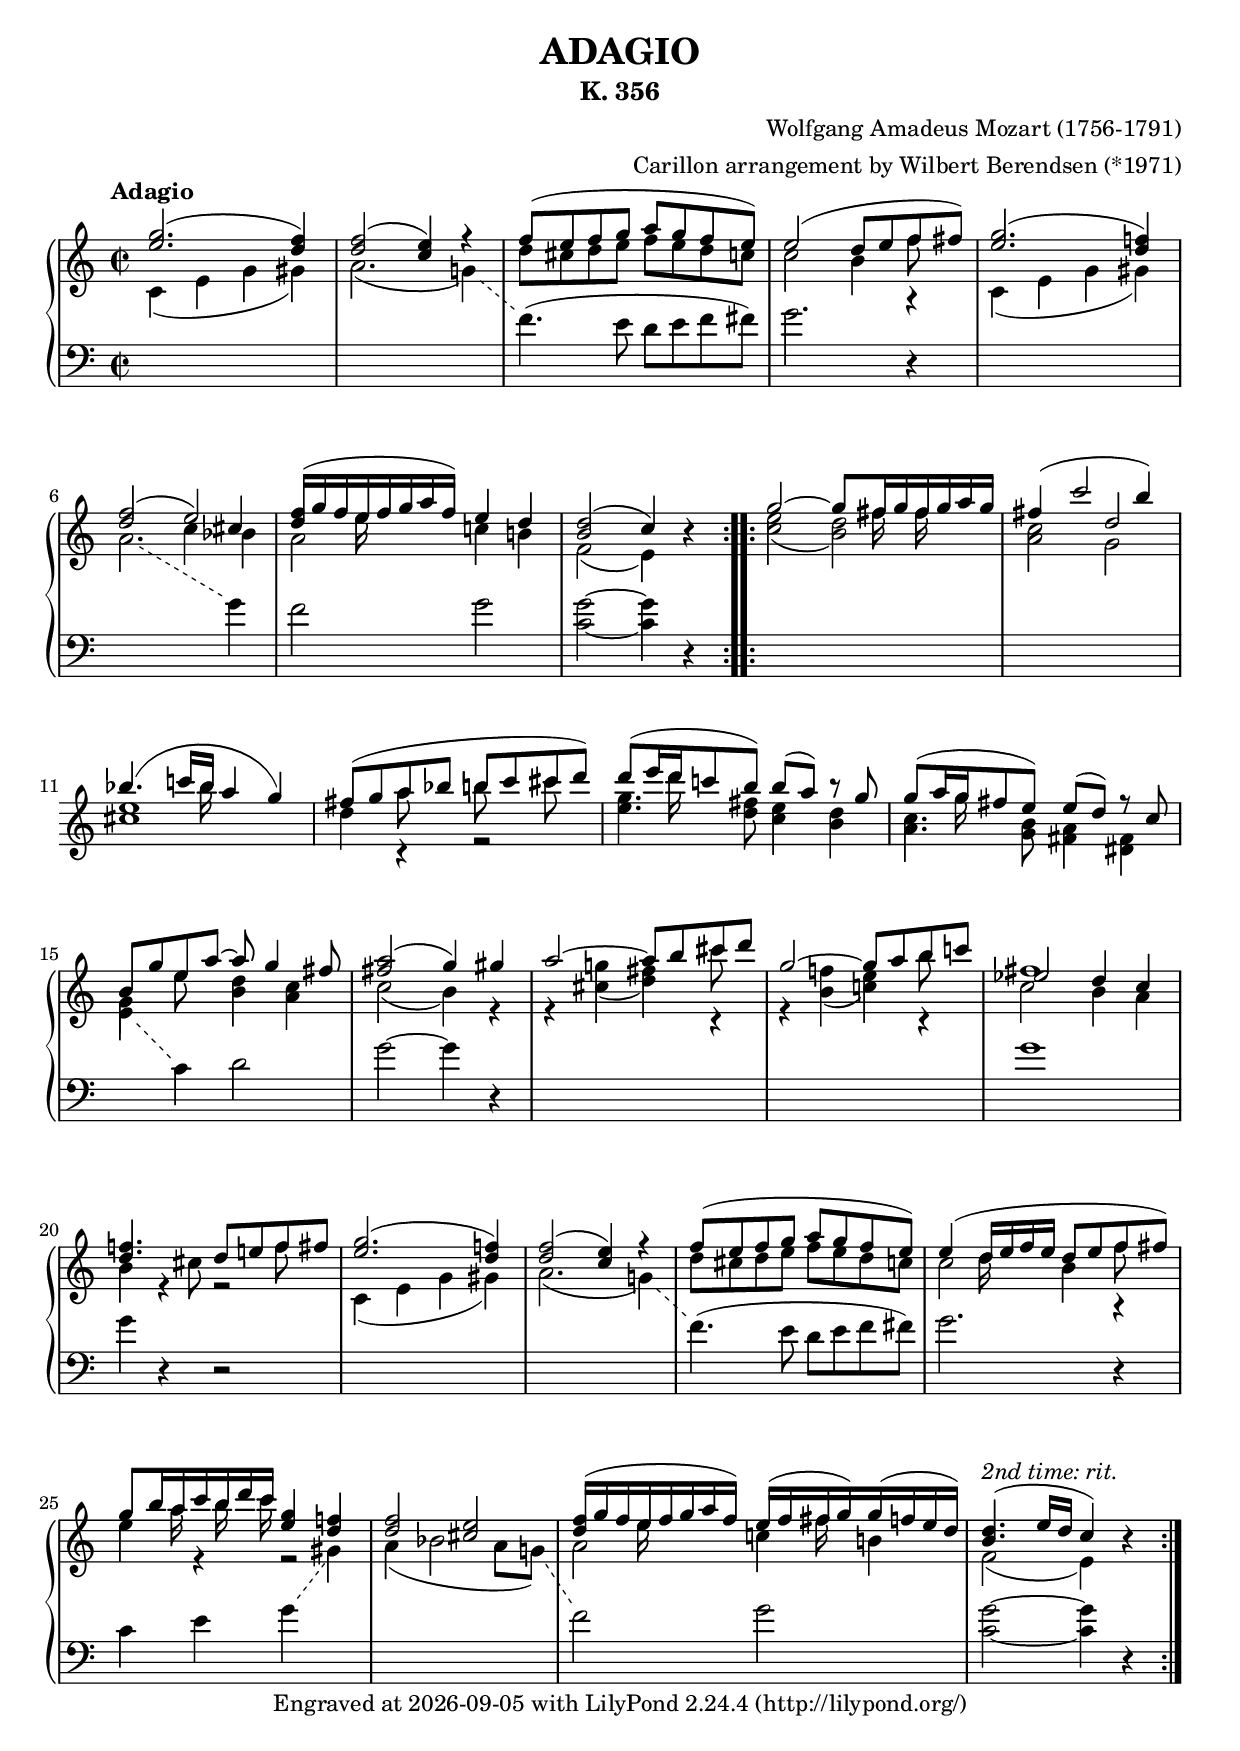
\version "2.13.34"

%{
  Based on http://lsr.dsi.unimi.it/LSR/Snippet?id=336
  
  Merges rests and multi-measure rests that occur on the same moment inside a
  staff with two voices.
  
  Usage:
  
  \include "merge-rests"
  
  \layout {
    \mergeRests
  }
  
  or inside the music:
  
  \new Staff <<
    \relative c' {
      \mergeRestsOn	%% in one of the voices is sufficient
      c4 d e f g r r2
    }
    \\
    \relative c' {
      a4 b c d e r r2
    }
  >>
 
%}
\version "2.12.3"


#(define (rest-score r)
  (let ((score 0)
	(yoff (ly:grob-property-data r 'Y-offset))
	(sp (ly:grob-property-data r 'staff-position)))
    (if (number? yoff)
	(set! score (+ score 2))
	(if (eq? yoff 'calculation-in-progress)
	    (set! score (- score 3))))
    (and (number? sp)
	 (<= 0 2 sp)
	 (set! score (+ score 2))
	 (set! score (- score (abs (- 1 sp)))))
    score))

#(define (merge-rests-on-positioning grob)
  (let* ((can-merge #f)
	 (elts (ly:grob-object grob 'elements))
	 (num-elts (and (ly:grob-array? elts)
			(ly:grob-array-length elts)))
	 (two-voice? (= num-elts 2)))
    (if two-voice?
	(let* ((v1-grob (ly:grob-array-ref elts 0))
	       (v2-grob (ly:grob-array-ref elts 1))
	       (v1-rest (ly:grob-object v1-grob 'rest))
	       (v2-rest (ly:grob-object v2-grob 'rest)))
	  (and
	   (ly:grob? v1-rest)
	   (ly:grob? v2-rest)
	   (let* ((v1-duration-log (ly:grob-property v1-rest 'duration-log))
		  (v2-duration-log (ly:grob-property v2-rest 'duration-log))
		  (v1-dot (ly:grob-object v1-rest 'dot))
		  (v2-dot (ly:grob-object v2-rest 'dot))
		  (v1-dot-count (and (ly:grob? v1-dot)
				     (ly:grob-property v1-dot 'dot-count -1)))
		  (v2-dot-count (and (ly:grob? v2-dot)
				     (ly:grob-property v2-dot 'dot-count -1))))
	     (set! can-merge
		   (and
		    (number? v1-duration-log)
		    (number? v2-duration-log)
		    (= v1-duration-log v2-duration-log)
		    (eq? v1-dot-count v2-dot-count)))
	     (if can-merge
		 ;; keep the rest that looks best:
		 (let* ((keep-v1? (>= (rest-score v1-rest)
				      (rest-score v2-rest)))
			(rest-to-keep (if keep-v1? v1-rest v2-rest))
			(dot-to-kill (if keep-v1? v2-dot v1-dot)))
		   ;; uncomment if you're curious of which rest was chosen:
		   ;;(ly:grob-set-property! v1-rest 'color green)
		   ;;(ly:grob-set-property! v2-rest 'color blue)
		   (ly:grob-suicide! (if keep-v1? v2-rest v1-rest))
		   (if (ly:grob? dot-to-kill)
		       (ly:grob-suicide! dot-to-kill))
		   (ly:grob-set-property! rest-to-keep 'direction 0)
		   (ly:rest::y-offset-callback rest-to-keep)))))))
    (if can-merge
	#t
	(ly:rest-collision::calc-positioning-done grob))))

#(define merge-multi-measure-rests-on-Y-offset
  ;; Call this to get the 'Y-offset of a MultiMeasureRest.
  ;; It keeps track of other MultiMeasureRests in the same NonMusicalPaperColumn
  ;; and StaffSymbol. If two are found, delete one and return 0 for Y-offset of
  ;; the other one.
  (let ((table (make-weak-key-hash-table)))
    (lambda (grob)
      (let* ((ssymb (ly:grob-object grob 'staff-symbol))
	     (nmcol (ly:grob-parent grob X))
	     (ssymb-hash (or (hash-ref table ssymb)
			     (hash-set! table ssymb (make-hash-table))))
	     (othergrob (hash-ref ssymb-hash nmcol)))
	    (if (ly:grob? othergrob)
		(begin
		  ;; Found the other grob in this staff/column,
		  ;; delete it and move ours.
		  (ly:grob-suicide! othergrob)
		  (hash-remove! ssymb-hash nmcol)
		  0)
		(begin
		  ;; Just save this grob and return the default value.
		  (hash-set! ssymb-hash nmcol grob)
		  (ly:staff-symbol-referencer::callback grob)))))))


mergeRestsOn = {
  \override Staff.RestCollision #'positioning-done = #merge-rests-on-positioning
  \override Staff.MultiMeasureRest #'Y-offset = #merge-multi-measure-rests-on-Y-offset
}

mergeRestsOff = {
  \revert Staff.RestCollision #'positioning-done
  \revert Staff.MultiMeasureRest #'Y-offset
}

mergeRests = \layout {
  \context {
    \Staff
    \override RestCollision #'positioning-done = #merge-rests-on-positioning
    \override MultiMeasureRest #'Y-offset = #merge-multi-measure-rests-on-Y-offset
  }
}



\header {
  title = "ADAGIO"
  subtitle = "K. 356"
  composer = "Wolfgang Amadeus Mozart (1756-1791)"
  arranger = "Carillon arrangement by Wilbert Berendsen (*1971)"
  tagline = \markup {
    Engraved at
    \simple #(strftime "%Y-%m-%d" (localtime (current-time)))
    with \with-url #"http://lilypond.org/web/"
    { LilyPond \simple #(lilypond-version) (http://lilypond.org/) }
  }  
}

\paper {
  ragged-last-bottom = ##f
  indent = #0
  systems-per-page = #6
}

\layout {
  \context {
    \RemoveEmptyStaffContext
  }
  \context {
    \Voice
    \override VoiceFollower #'style = #'dashed-line
  }
}

toManual = {
  \change Staff = "manual"
  \voiceTwo
}

toPedal = {
  \change Staff = "pedal"
  \oneVoice
}

icc = \once \override NoteColumn #'ignore-collision = ##t
showSwitch = { \once \set followVoice = ##t }
plusDown = #(define-music-function (parser location note) (ly:music?)
	      #{ << $note \new Voice { \voiceTwo $note } >> #})
plusUp = #(define-music-function (parser location note) (ly:music?)
	      #{ << $note \new Voice { \voiceOne $note } >> #})

global = {
  \time 2/2
  \key c \major
  #(set-accidental-style 'modern)
}

upper = \relative c'' {
  \tempo "Adagio"
  \global
  \voiceOne
  \repeat volta 2 {
    <e g>2.( <d f>4) |
    <d f>2( <c e>4) r |
    f8( e f g a g f e) |
    e2( d8 e \plusDown f fis) |
    
    <e g>2.( <d f>4) |
    <d f>2( e) |
    <%{\tweak #'duration-log #1%} d f>16( g f \plusDown e f g a f) e4 d |
    <b d>2( c4) r |
  }
  \repeat volta 2 {
    g'2~ g8 \plusDown fis16 g \plusDown fis g a g |
    fis4( c'2 b4) |
    bes4.( c16 \plusDown bes a4 g) |
    fis8( g \plusDown a bes \plusDown b c \plusDown cis d) |
    d8( e16 \plusDown d c8 b) b( a) r g |
    g8( a16 \plusDown g fis8 e) e( d) r c |
    b8 g' \plusDown e a~a g4 fis8 |
    <fis a>2( g4) gis |
    a2~ a8 b \plusDown cis d |
    g,2~ g8 a \plusDown b c |
    fis,1 |
    <f d>4. \stemDown cis8 \stemUp d e \plusDown f fis |
    
    <e g>2.( <d f>4) |
    <d f>2( <c e>4) r |
    f8( e f g a g f e) |
    e4( \plusDown d16 e f e d8 e \plusDown f fis) |
    
    g8 b16 \plusDown a c \plusDown b d \plusDown c <e, g>4 <d f> |
    <d f>2 <cis e> |
    <%{\tweak #'duration-log #1%} d f>16( g f \plusDown e f g a f) e( f \plusDown fis g) g( f e d) |
    <b d>4.(^\markup \italic { 2nd time: rit. } e16 d c4) r |
    
  } 
  
}

middle = \relative c'' {
  \repeat volta 2 {
    s1*2
    \voiceTwo
    d8 cis d e f e d c |
    c2 b4 r |
    
    s1 |
    s2 c4 << cis \\ bes >> |
    a2 c4 b |
    f2( e4) r |
  }
  \repeat volta 2 {
    <c' e>2( <b d>) |
    <a c> << d \\ g, >> |
    <cis e>1 |
    d4 r r2 |
    <e g>4. <d fis>8 <c e>4 <b d> |
    <a c>4. <g b>8 <fis a>4 <dis fis> |
    \icc g4 s <b d> <a c> |
    c2( b4) r |
    r4 <cis g'>( <d fis>) r |
    r4 <b f'>( <c e>) r |
    << \new Voice { \voiceThree es2 \voiceOne d4 c }
      { c2 b4 a } >> |
    b4 r r2 |
    
    s1*2
    d8 cis d e f e d c |
    c2 b4 r |
    e4 r r2 |
    s1 |
    a,2 c4 b |
    f2( e4) r |
  }
}

bass = \relative c' {
  \repeat volta 2 {
    \toManual
    c4( e g gis) |
    a2.( g4) |
    \showSwitch \toPedal
    f4.( e8 d e f fis) |
    g2. r4 |
    
    \toManual
    c,4( e g gis) |
    a2. \showSwitch \toPedal g4 |
    f2 g |
    <c, g'>2~ <c g'>4 r |
  }
  \repeat volta 2 {
    s1*6 |
    \toManual
    e4 \showSwitch \toPedal c d2 |
    g2~ g4 r |
    s1*2 |
    g1 |
    g4 r r2 |
    
    \toManual
    c,4( e g gis) |
    a2.( g4) |
    \showSwitch \toPedal
    f4.( e8 d e f fis) |
    g2. r4 |
    
    \toPedal
    c,4 e g \showSwitch \toManual gis |
    a4( bes2 a8 g) |
    \showSwitch \toPedal
    f2 g |
    <c, g'>2~ <c g'>4 r |
    
    
  }
}

\score {
  \new GrandStaff <<
    \new Staff = "manual" <<
      \clef treble
      \mergeRestsOn
      \new Voice = "upper" \upper
      \new Voice = "middle" \middle
    >>
    \new Staff = "pedal" <<
      \mergeRestsOn
      \clef bass
      \new Voice = "bass" \bass
    >>
  >>
}
